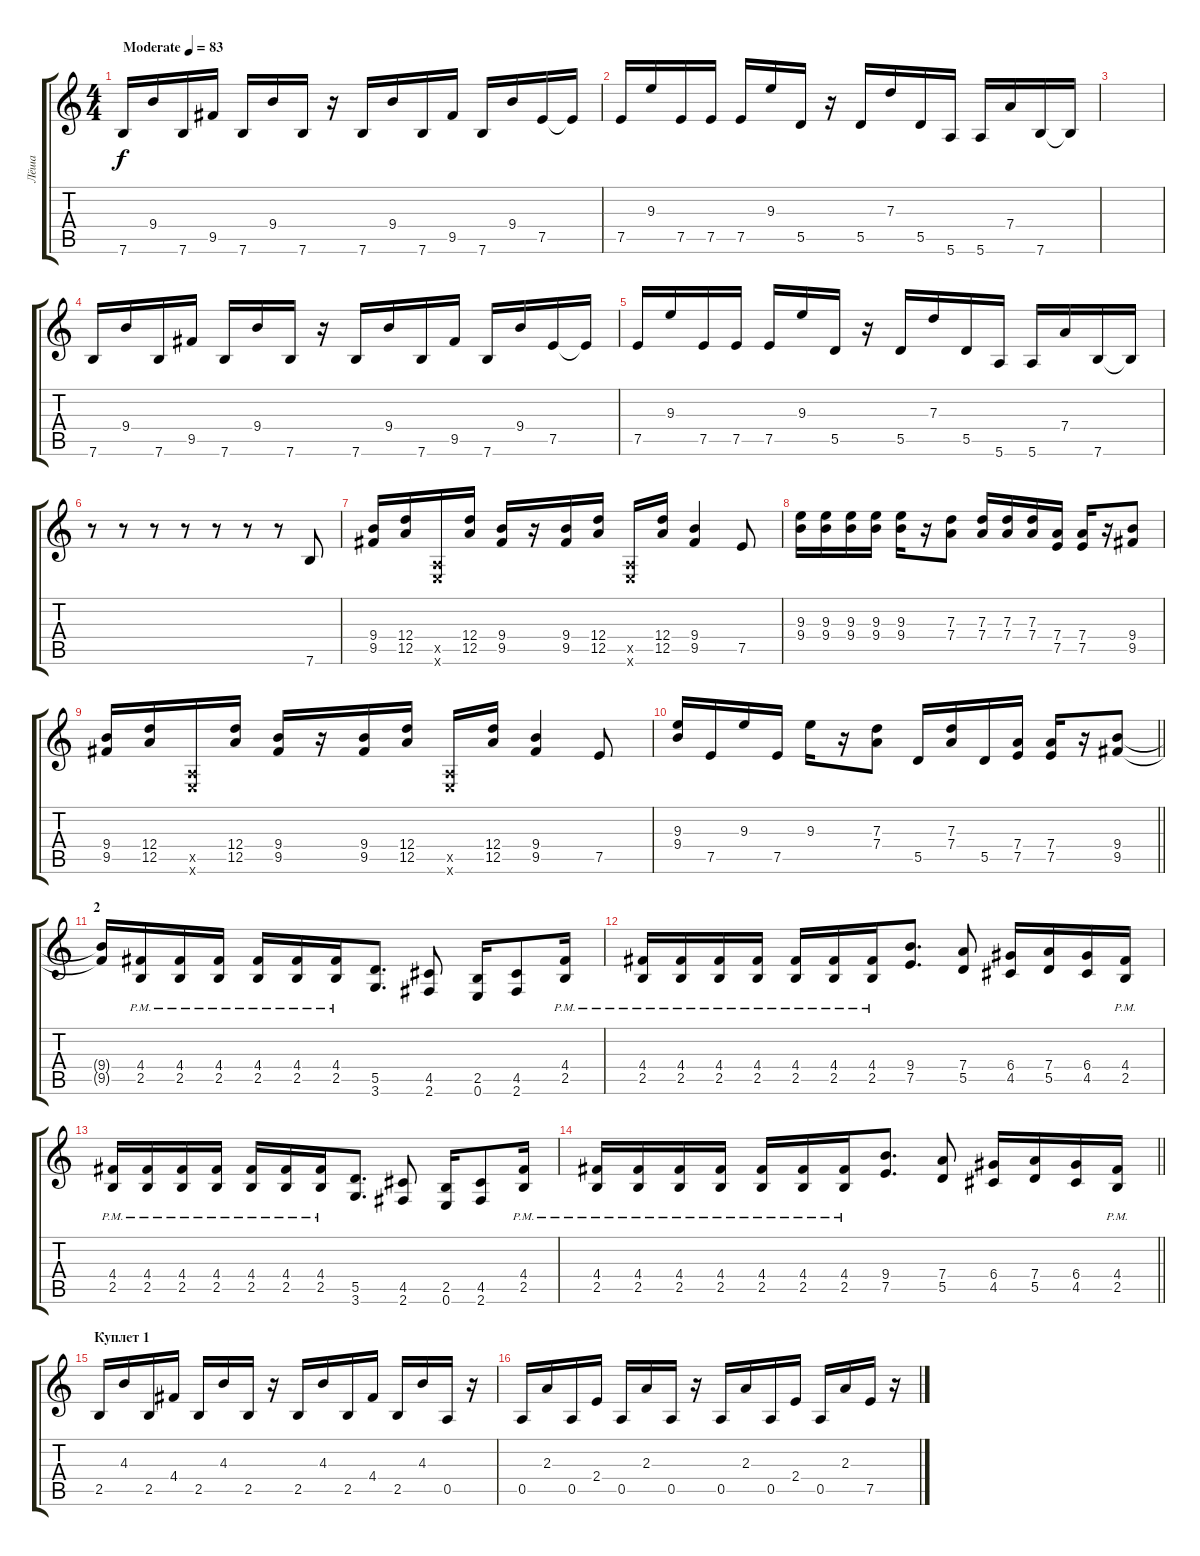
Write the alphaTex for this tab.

\track ("Лёша" "Лёша") {instrument overdrivenguitar}
\staff {score tabs}
\tuning (E4 B3 G3 D3 A2 E2) {hide}
\ts (4 4)
\tempo (83 "Moderate")
\clef g2
\ks c
7.6.16{dy f instrument overdrivenguitar} 9.4.16 7.6.16 9.5.16 7.6.16 9.4.16 7.6.16 r.16 7.6.16 9.4.16 7.6.16 9.5.16 7.6.16 9.4.16 7.5.16 7.5{t}.16 |
7.5.16 9.3.16 7.5.16 7.5.16 7.5.16 9.3.16 5.5.16 r.16 5.5.16 7.3.16 5.5.16 5.6.16 5.6.16 7.4.16 7.6.16 7.6{t}.16 |
|
7.6.16 9.4.16 7.6.16 9.5.16 7.6.16 9.4.16 7.6.16 r.16 7.6.16 9.4.16 7.6.16 9.5.16 7.6.16 9.4.16 7.5.16 7.5{t}.16 |
7.5.16 9.3.16 7.5.16 7.5.16 7.5.16 9.3.16 5.5.16 r.16 5.5.16 7.3.16 5.5.16 5.6.16 5.6.16 7.4.16 7.6.16 7.6{t}.16 |
r.8 r.8 r.8 r.8 r.8 r.8 r.8 7.6.8 |
(9.4 9.5).16 (12.4 12.5).16 (0.5{x} 0.6{x}).16 (12.4 12.5).16 (9.4 9.5).16 r.16 (9.4 9.5).16 (12.4 12.5).16 (0.5{x} 0.6{x}).16 (12.4 12.5).16 (9.4 9.5).4 7.5.8 |
(9.3 9.4).16 (9.3 9.4).16 (9.3 9.4).16 (9.3 9.4).16 (9.3 9.4).16 r.16 (7.3 7.4).8 (7.3 7.4).16 (7.3 7.4).16 (7.3 7.4).16 (7.4 7.5).16 (7.4 7.5).16 r.16 (9.4 9.5).8 |
(9.4 9.5).16 (12.4 12.5).16 (0.5{x} 0.6{x}).16 (12.4 12.5).16 (9.4 9.5).16 r.16 (9.4 9.5).16 (12.4 12.5).16 (0.5{x} 0.6{x}).16 (12.4 12.5).16 (9.4 9.5).4 7.5.8 |
\barLineRight lightlight
(9.3 9.4).16 7.5.16 9.3.16 7.5.16 9.3.16 r.16 (7.3 7.4).8 5.5.16 (7.3 7.4).16 5.5.16 (7.4 7.5).16 (7.4 7.5).16 r.16 (9.4 9.5).8 |
\section ("" "2")
(9.4{t} 9.5{t}).16 (4.4{pm} 2.5{pm}).16 (4.4{pm} 2.5{pm}).16 (4.4{pm} 2.5{pm}).16 (4.4{pm} 2.5{pm}).16 (4.4{pm} 2.5{pm}).16 (4.4{pm} 2.5{pm}).16 (5.5 3.6).8{d} (4.5 2.6).8 (2.5 0.6).16 (4.5 2.6).8 (4.4{pm} 2.5{pm}).16 |
(4.4{pm} 2.5{pm}).16 (4.4{pm} 2.5{pm}).16 (4.4{pm} 2.5{pm}).16 (4.4{pm} 2.5{pm}).16 (4.4{pm} 2.5{pm}).16 (4.4{pm} 2.5{pm}).16 (4.4{pm} 2.5{pm}).16 (9.4 7.5).8{d} (7.4 5.5).8 (6.4 4.5).16 (7.4 5.5).16 (6.4 4.5).16 (4.4{pm} 2.5{pm}).16 |
(4.4{pm} 2.5{pm}).16 (4.4{pm} 2.5{pm}).16 (4.4{pm} 2.5{pm}).16 (4.4{pm} 2.5{pm}).16 (4.4{pm} 2.5{pm}).16 (4.4{pm} 2.5{pm}).16 (4.4{pm} 2.5{pm}).16 (5.5 3.6).8{d} (4.5 2.6).8 (2.5 0.6).16 (4.5 2.6).8 (4.4{pm} 2.5{pm}).16 |
\barLineRight lightlight
(4.4{pm} 2.5{pm}).16 (4.4{pm} 2.5{pm}).16 (4.4{pm} 2.5{pm}).16 (4.4{pm} 2.5{pm}).16 (4.4{pm} 2.5{pm}).16 (4.4{pm} 2.5{pm}).16 (4.4{pm} 2.5{pm}).16 (9.4 7.5).8{d} (7.4 5.5).8 (6.4 4.5).16 (7.4 5.5).16 (6.4 4.5).16 (4.4{pm} 2.5{pm}).16 |
\section ("" "Куплет 1")
2.5.16 4.3.16 2.5.16 4.4.16 2.5.16 4.3.16 2.5.16 r.16 2.5.16 4.3.16 2.5.16 4.4.16 2.5.16 4.3.16 0.5.16 r.16 |
0.5.16 2.3.16 0.5.16 2.4.16 0.5.16 2.3.16 0.5.16 r.16 0.5.16 2.3.16 0.5.16 2.4.16 0.5.16 2.3.16 7.5.16 r.16
